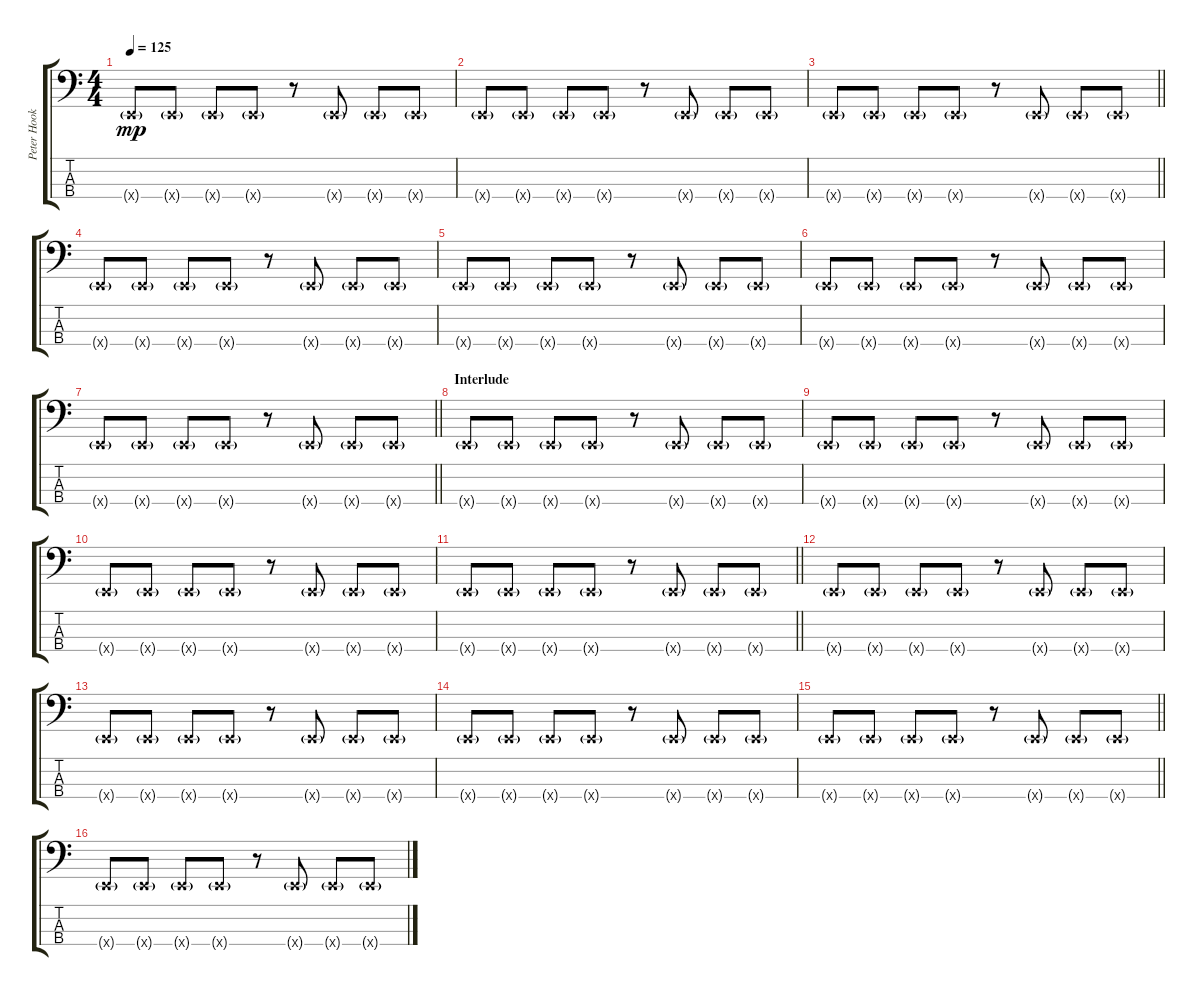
\track ("Peter Hook" "Peter Hook") {instrument electricbasspick}
\staff {score tabs}
\tuning (G2 D2 A1 E1) {hide}
\ts (4 4)
\tempo 125
\clef f4
\ks c
0.4{g x}.8{dy mp} 0.4{g x}.8 0.4{g x}.8 0.4{g x}.8 r.8 0.4{g x}.8 0.4{g x}.8 0.4{g x}.8 |
0.4{g x}.8 0.4{g x}.8 0.4{g x}.8 0.4{g x}.8 r.8 0.4{g x}.8 0.4{g x}.8 0.4{g x}.8 |
\barLineRight lightlight
0.4{g x}.8 0.4{g x}.8 0.4{g x}.8 0.4{g x}.8 r.8 0.4{g x}.8 0.4{g x}.8 0.4{g x}.8 |
0.4{g x}.8 0.4{g x}.8 0.4{g x}.8 0.4{g x}.8 r.8 0.4{g x}.8 0.4{g x}.8 0.4{g x}.8 |
0.4{g x}.8 0.4{g x}.8 0.4{g x}.8 0.4{g x}.8 r.8 0.4{g x}.8 0.4{g x}.8 0.4{g x}.8 |
0.4{g x}.8 0.4{g x}.8 0.4{g x}.8 0.4{g x}.8 r.8 0.4{g x}.8 0.4{g x}.8 0.4{g x}.8 |
\barLineRight lightlight
0.4{g x}.8 0.4{g x}.8 0.4{g x}.8 0.4{g x}.8 r.8 0.4{g x}.8 0.4{g x}.8 0.4{g x}.8 |
\section ("" "Interlude")
0.4{g x}.8 0.4{g x}.8 0.4{g x}.8 0.4{g x}.8 r.8 0.4{g x}.8 0.4{g x}.8 0.4{g x}.8 |
0.4{g x}.8 0.4{g x}.8 0.4{g x}.8 0.4{g x}.8 r.8 0.4{g x}.8 0.4{g x}.8 0.4{g x}.8 |
0.4{g x}.8 0.4{g x}.8 0.4{g x}.8 0.4{g x}.8 r.8 0.4{g x}.8 0.4{g x}.8 0.4{g x}.8 |
\barLineRight lightlight
0.4{g x}.8 0.4{g x}.8 0.4{g x}.8 0.4{g x}.8 r.8 0.4{g x}.8 0.4{g x}.8 0.4{g x}.8 |
0.4{g x}.8 0.4{g x}.8 0.4{g x}.8 0.4{g x}.8 r.8 0.4{g x}.8 0.4{g x}.8 0.4{g x}.8 |
0.4{g x}.8 0.4{g x}.8 0.4{g x}.8 0.4{g x}.8 r.8 0.4{g x}.8 0.4{g x}.8 0.4{g x}.8 |
0.4{g x}.8 0.4{g x}.8 0.4{g x}.8 0.4{g x}.8 r.8 0.4{g x}.8 0.4{g x}.8 0.4{g x}.8 |
\barLineRight lightlight
0.4{g x}.8 0.4{g x}.8 0.4{g x}.8 0.4{g x}.8 r.8 0.4{g x}.8 0.4{g x}.8 0.4{g x}.8 |
0.4{g x}.8 0.4{g x}.8 0.4{g x}.8 0.4{g x}.8 r.8 0.4{g x}.8 0.4{g x}.8 0.4{g x}.8
